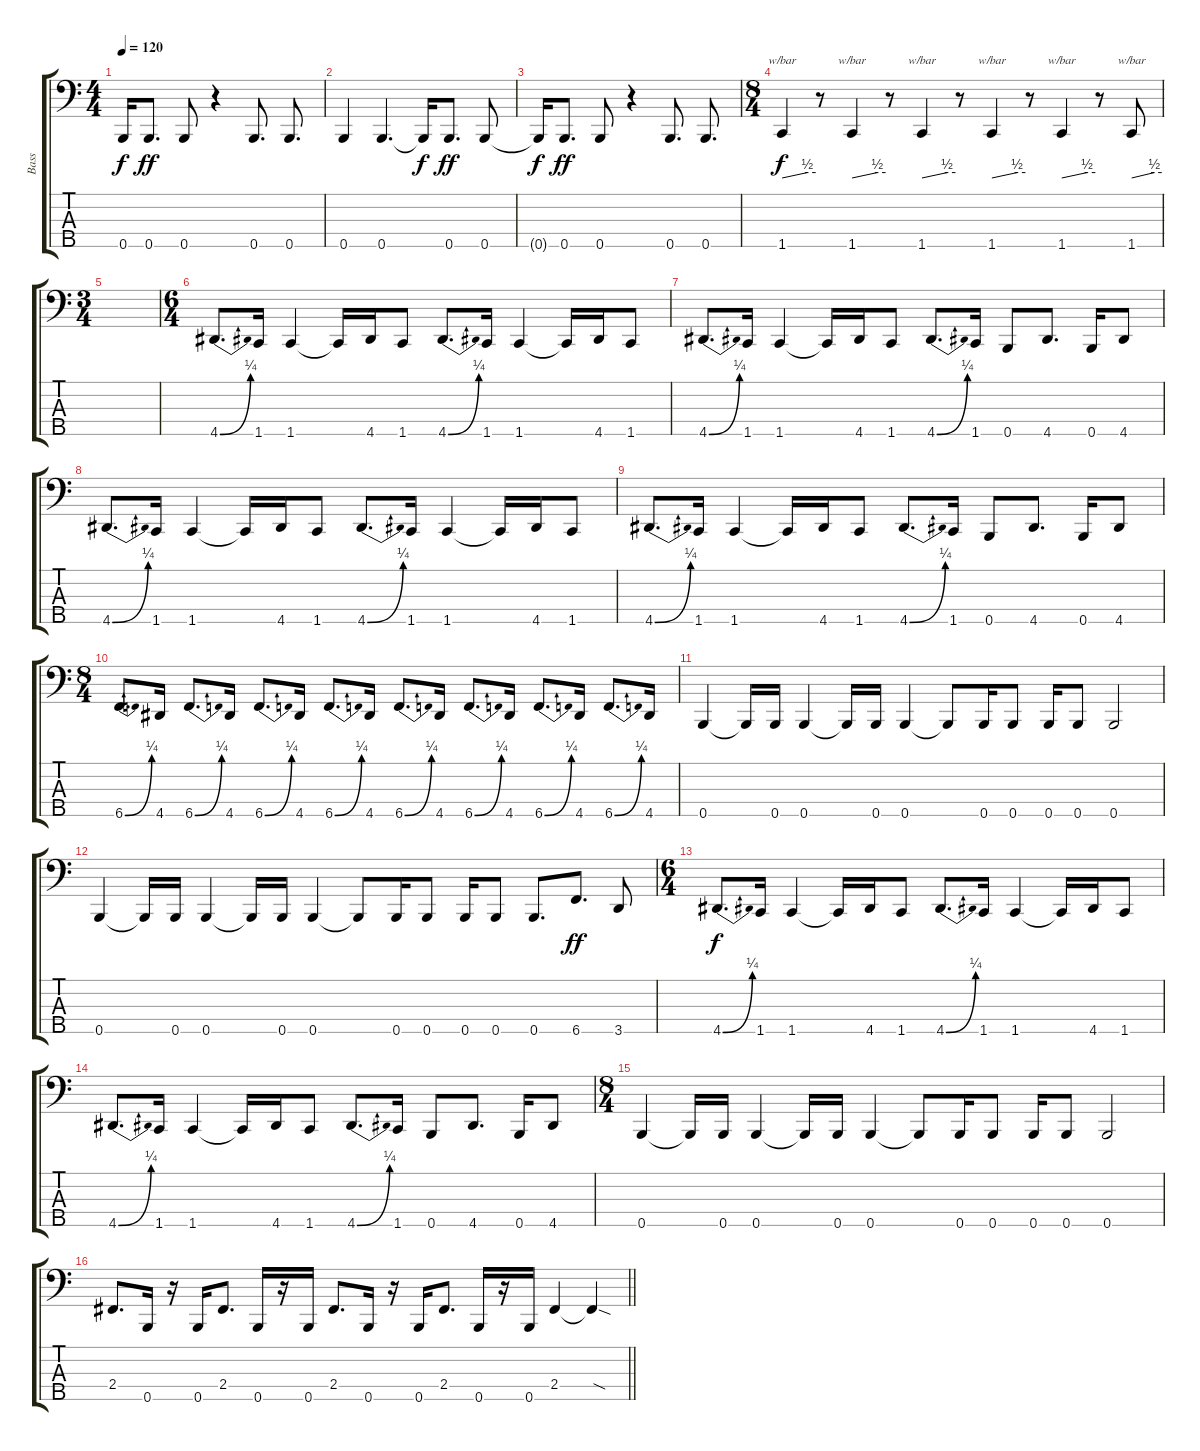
\track ("Bass" "Bass") {instrument electricbassfinger}
\staff {score tabs}
\tuning (G2 D2 A1 E1 B0) {hide}
\ts (4 4)
\tempo 120
\clef f4
\ks c
0.5{t}.16{dy f} 0.5.8{d dy ff} 0.5.8 r.4 0.5.8{d} 0.5.8{d} |
0.5.4 0.5.4{d} 0.5{t}.16{dy f} 0.5.8{d dy ff} 0.5.8 |
0.5{t}.16{dy f} 0.5.8{d dy ff} 0.5.8 r.4 0.5.8{d} 0.5.8{d} |
\ts (8 4)
1.5.4{tbe (custom default 0 0 45 2 60 2) dy f} r.8 1.5.4{tbe (custom default 0 0 45 2 60 2)} r.8 1.5.4{tbe (custom default 0 0 45 2 60 2)} r.8 1.5.4{tbe (custom default 0 0 45 2 60 2)} r.8 1.5.4{tbe (custom default 0 0 45 2 60 2)} r.8 1.5.8{tbe (custom default 0 0 45 2 60 2)} |
\ts (3 4)
|
\ts (6 4)
4.5{be (bend 0 0 60 1)}.8{d} 1.5.16 1.5.4 1.5{t}.16 4.5.16 1.5.8 4.5{be (bend 0 0 60 1)}.8{d} 1.5.16 1.5.4 1.5{t}.16 4.5.16 1.5.8 |
4.5{be (bend 0 0 60 1)}.8{d} 1.5.16 1.5.4 1.5{t}.16 4.5.16 1.5.8 4.5{be (bend 0 0 60 1)}.8{d} 1.5.16 0.5.8 4.5.8{d} 0.5.16 4.5.8 |
4.5{be (bend 0 0 60 1)}.8{d} 1.5.16 1.5.4 1.5{t}.16 4.5.16 1.5.8 4.5{be (bend 0 0 60 1)}.8{d} 1.5.16 1.5.4 1.5{t}.16 4.5.16 1.5.8 |
4.5{be (bend 0 0 60 1)}.8{d} 1.5.16 1.5.4 1.5{t}.16 4.5.16 1.5.8 4.5{be (bend 0 0 60 1)}.8{d} 1.5.16 0.5.8 4.5.8{d} 0.5.16 4.5.8 |
\ts (8 4)
6.5{be (bend 0 0 60 1)}.8{d} 4.5.16 6.5{be (bend 0 0 60 1)}.8{d} 4.5.16 6.5{be (bend 0 0 60 1)}.8{d} 4.5.16 6.5{be (bend 0 0 60 1)}.8{d} 4.5.16 6.5{be (bend 0 0 60 1)}.8{d} 4.5.16 6.5{be (bend 0 0 60 1)}.8{d} 4.5.16 6.5{be (bend 0 0 60 1)}.8{d} 4.5.16 6.5{be (bend 0 0 60 1)}.8{d} 4.5.16 |
0.5.4 0.5{t}.16 0.5.16 0.5.4 0.5{t}.16 0.5.16 0.5.4 0.5{t}.8 0.5.16 0.5.8 0.5.16 0.5.8 0.5.2 |
0.5.4 0.5{t}.16 0.5.16 0.5.4 0.5{t}.16 0.5.16 0.5.4 0.5{t}.8 0.5.16 0.5.8 0.5.16 0.5.8 0.5.8{d} 6.5.8{d dy ff} 3.5.8 |
\ts (6 4)
4.5{be (bend 0 0 60 1)}.8{d dy f} 1.5.16 1.5.4 1.5{t}.16 4.5.16 1.5.8 4.5{be (bend 0 0 60 1)}.8{d} 1.5.16 1.5.4 1.5{t}.16 4.5.16 1.5.8 |
4.5{be (bend 0 0 60 1)}.8{d} 1.5.16 1.5.4 1.5{t}.16 4.5.16 1.5.8 4.5{be (bend 0 0 60 1)}.8{d} 1.5.16 0.5.8 4.5.8{d} 0.5.16 4.5.8 |
\ts (8 4)
0.5.4 0.5{t}.16 0.5.16 0.5.4 0.5{t}.16 0.5.16 0.5.4 0.5{t}.8 0.5.16 0.5.8 0.5.16 0.5.8 0.5.2 |
\barLineRight lightlight
2.4.8{d} 0.5.16 r.16 0.5.16 2.4.8{d} 0.5.16 r.16 0.5.16 2.4.8{d} 0.5.16 r.16 0.5.16 2.4.8{d} 0.5.16 r.16 0.5.16 2.4.4 2.4{sod t}.4
